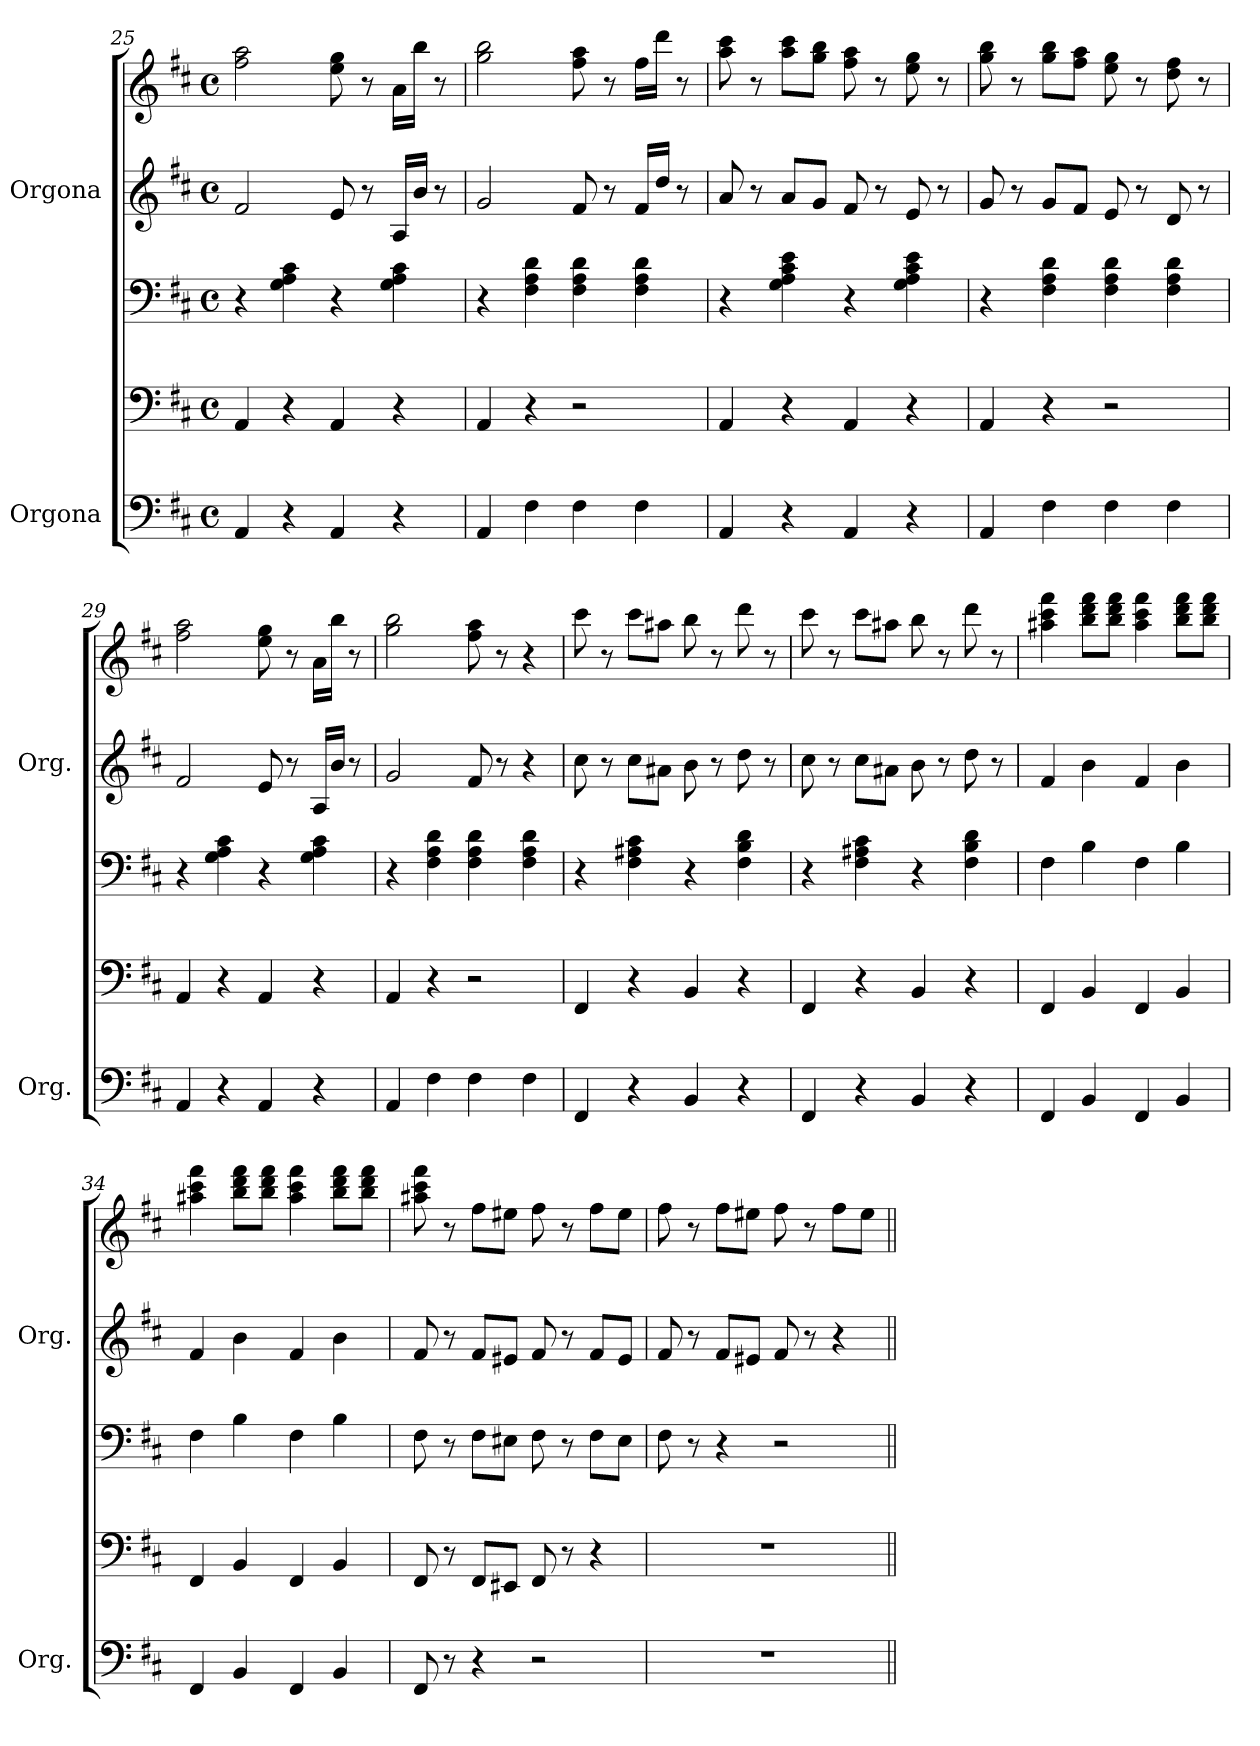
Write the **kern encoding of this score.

**kern	**kern	**kern	**kern	**kern
*part2	*part2	*part2	*part1	*part1
*staff5	*staff4	*staff3	*staff2	*staff1
*I"Orgona	*	*	*I"Orgona	*
*I'Org.	*	*	*I'Org.	*
*clefF4	*clefF4	*clefF4	*clefG2	*clefG2
*k[f#c#]	*k[f#c#]	*k[f#c#]	*k[f#c#]	*k[f#c#]
*M4/4	*M4/4	*M4/4	*M4/4	*M4/4
*met(c)	*met(c)	*met(c)	*met(c)	*met(c)
=25	=25	=25	=25	=25
4AA/	4AA/	4r	2f#/	2ff#\ 2aa\
4r	4r	4G\ 4A\ 4c#\	.	.
4AA/	4AA/	4r	8e/	8ee\ 8gg\
.	.	.	8r	8r
4r	4r	4G\ 4A\ 4c#\	16A/LL	16a\LL
.	.	.	16b/JJ	16bb\JJ
.	.	.	8r	8r
=26	=26	=26	=26	=26
4AA/	4AA/	4r	2g/	2gg\ 2bb\
4F#\	4r	4F#\ 4A\ 4d\	.	.
4F#\	2r	4F#\ 4A\ 4d\	8f#/	8ff#\ 8aa\
.	.	.	8r	8r
4F#\	.	4F#\ 4A\ 4d\	16f#/LL	16ff#\LL
.	.	.	16dd/JJ	16ddd\JJ
.	.	.	8r	8r
!!LO:PB:g=z
=27	=27	=27	=27	=27
4AA/	4AA/	4r	8a/	8aa\ 8ccc#\
.	.	.	8r	8r
4r	4r	4G\ 4A\ 4c#\ 4e\	8a/L	8aa\ 8ccc#\L
.	.	.	8g/J	8gg\ 8bb\J
4AA/	4AA/	4r	8f#/	8ff#\ 8aa\
.	.	.	8r	8r
4r	4r	4G\ 4A\ 4c#\ 4e\	8e/	8ee\ 8gg\
.	.	.	8r	8r
=28	=28	=28	=28	=28
4AA/	4AA/	4r	8g/	8gg\ 8bb\
.	.	.	8r	8r
4F#\	4r	4F#\ 4A\ 4d\	8g/L	8gg\ 8bb\L
.	.	.	8f#/J	8ff#\ 8aa\J
4F#\	2r	4F#\ 4A\ 4d\	8e/	8ee\ 8gg\
.	.	.	8r	8r
4F#\	.	4F#\ 4A\ 4d\	8d/	8dd\ 8ff#\
.	.	.	8r	8r
=29	=29	=29	=29	=29
4AA/	4AA/	4r	2f#/	2ff#\ 2aa\
4r	4r	4G\ 4A\ 4c#\	.	.
4AA/	4AA/	4r	8e/	8ee\ 8gg\
.	.	.	8r	8r
4r	4r	4G\ 4A\ 4c#\	16A/LL	16a\LL
.	.	.	16b/JJ	16bb\JJ
.	.	.	8r	8r
=30	=30	=30	=30	=30
4AA/	4AA/	4r	2g/	2gg\ 2bb\
4F#\	4r	4F#\ 4A\ 4d\	.	.
4F#\	2r	4F#\ 4A\ 4d\	8f#/	8ff#\ 8aa\
.	.	.	8r	8r
4F#\	.	4F#\ 4A\ 4d\	4r	4r
!!LO:LB:g=z
=31	=31	=31	=31	=31
4FF#/	4FF#/	4r	8cc#\	8ccc#\
.	.	.	8r	8r
4r	4r	4F#\ 4A#X\ 4c#\	8cc#\L	8ccc#\L
.	.	.	8a#X\J	8aa#X\J
4BB/	4BB/	4r	8b\	8bb\
.	.	.	8r	8r
4r	4r	4F#\ 4B\ 4d\	8dd\	8ddd\
.	.	.	8r	8r
=32	=32	=32	=32	=32
4FF#/	4FF#/	4r	8cc#\	8ccc#\
.	.	.	8r	8r
4r	4r	4F#\ 4A#X\ 4c#\	8cc#\L	8ccc#\L
.	.	.	8a#X\J	8aa#X\J
4BB/	4BB/	4r	8b\	8bb\
.	.	.	8r	8r
4r	4r	4F#\ 4B\ 4d\	8dd\	8ddd\
.	.	.	8r	8r
=33	=33	=33	=33	=33
4FF#/	4FF#/	4F#\	4f#/	4aa#X\ 4ccc#\ 4fff#\
4BB/	4BB/	4B\	4b\	8bb\ 8ddd\ 8fff#\L
.	.	.	.	8bb\ 8ddd\ 8fff#\J
4FF#/	4FF#/	4F#\	4f#/	4aa#\ 4ccc#\ 4fff#\
4BB/	4BB/	4B\	4b\	8bb\ 8ddd\ 8fff#\L
.	.	.	.	8bb\ 8ddd\ 8fff#\J
=34	=34	=34	=34	=34
4FF#/	4FF#/	4F#\	4f#/	4aa#X\ 4ccc#\ 4fff#\
4BB/	4BB/	4B\	4b\	8bb\ 8ddd\ 8fff#\L
.	.	.	.	8bb\ 8ddd\ 8fff#\J
4FF#/	4FF#/	4F#\	4f#/	4aa#\ 4ccc#\ 4fff#\
4BB/	4BB/	4B\	4b\	8bb\ 8ddd\ 8fff#\L
.	.	.	.	8bb\ 8ddd\ 8fff#\J
!!LO:PB:g=z
=35	=35	=35	=35	=35
8FF#/	8FF#/	8F#\	8f#/	8aa#X\ 8ccc#\ 8fff#\
8r	8r	8r	8r	8r
4r	8FF#/L	8F#\L	8f#/L	8ff#\L
.	8EE#X/J	8E#X\J	8e#X/J	8ee#X\J
2r	8FF#/	8F#\	8f#/	8ff#\
.	8r	8r	8r	8r
.	4r	8F#\L	8f#/L	8ff#\L
.	.	8E#\J	8e#/J	8ee#\J
=36	=36	=36	=36	=36
1r	1r	8F#\	8f#/	8ff#\
.	.	8r	8r	8r
.	.	4r	8f#/L	8ff#\L
.	.	.	8e#X/J	8ee#X\J
.	.	2r	8f#/	8ff#\
.	.	.	8r	8r
.	.	.	4r	8ff#\L
.	.	.	.	8ee#\J
=||	=||	=||	=||	=||
*-	*-	*-	*-	*-
